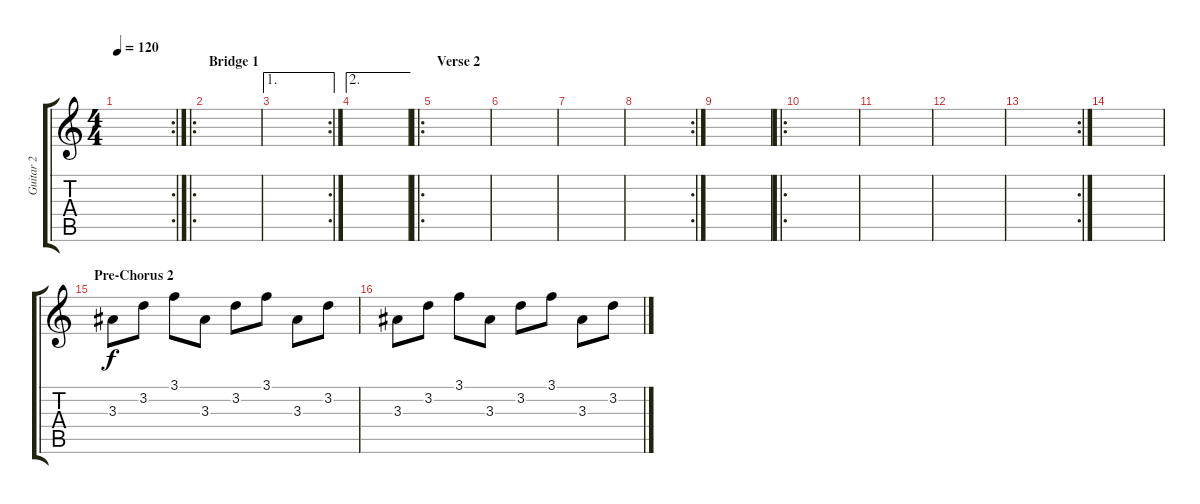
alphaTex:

\track ("Guitar 2" "Guitar 2") {instrument distortionguitar}
\staff {score tabs}
\tuning (D4 B3 G3 D3 G2 D2) {hide}
\rc 2
\ts (4 4)
\tempo 120
\clef g2
\ks c
|
\ro
\section ("" "Bridge 1")
|
\ae 1
\rc 2
|
\ae 2
|
\ro
\section ("" "Verse 2")
|
|
|
\rc 2
|
|
\ro
|
|
|
\rc 2
|
|
\section ("" "Pre-Chorus 2")
3.3.8 3.2.8 3.1.8 3.3.8 3.2.8 3.1.8 3.3.8 3.2.8 |
3.3.8 3.2.8 3.1.8 3.3.8 3.2.8 3.1.8 3.3.8 3.2.8
